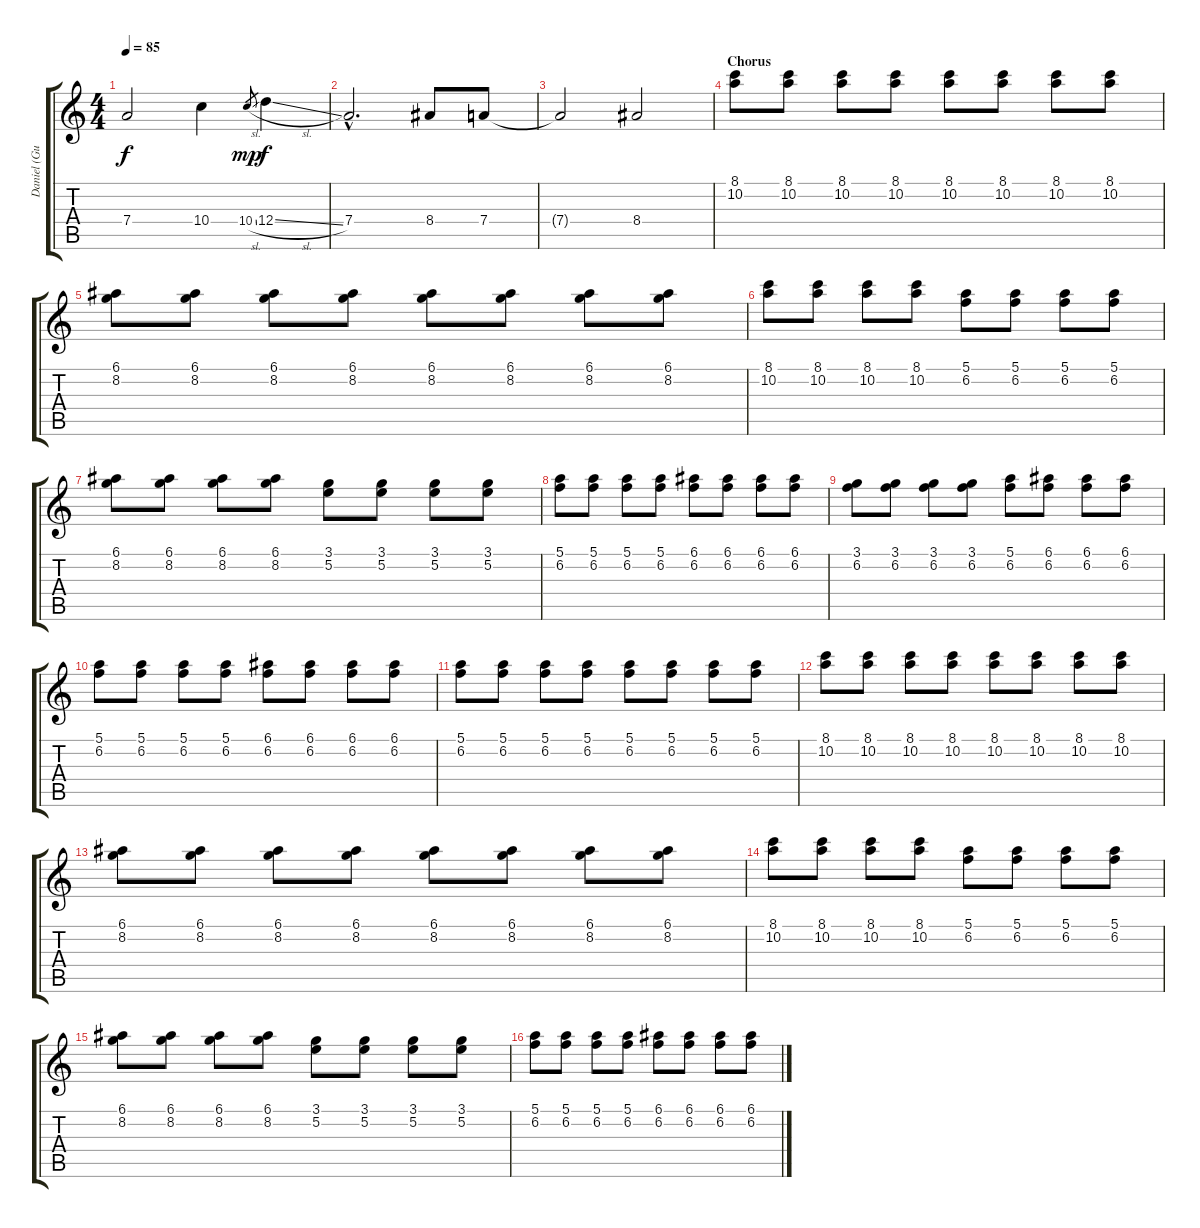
\track ("Daniel (Guitar)" "Daniel (Gu") {instrument overdrivenguitar}
\staff {score tabs}
\tuning (E4 B3 G3 D3 A2 E2) {hide}
\ts (4 4)
\tempo 85
\clef g2
\ks c
7.4{t}.2{dy f} 10.4.4 10.4{sl}.8{gr dy mp} 12.4{sl}.4{dy f} |
7.4{hac}.2{d} 8.4.8 7.4.8 |
7.4{t}.2 8.4.2 |
\section ("" "Chorus")
(8.1 10.2).8 (8.1 10.2).8 (8.1 10.2).8 (8.1 10.2).8 (8.1 10.2).8 (8.1 10.2).8 (8.1 10.2).8 (8.1 10.2).8 |
(6.1 8.2).8 (6.1 8.2).8 (6.1 8.2).8 (6.1 8.2).8 (6.1 8.2).8 (6.1 8.2).8 (6.1 8.2).8 (6.1 8.2).8 |
(8.1 10.2).8 (8.1 10.2).8 (8.1 10.2).8 (8.1 10.2).8 (5.1 6.2).8 (5.1 6.2).8 (5.1 6.2).8 (5.1 6.2).8 |
(6.1 8.2).8 (6.1 8.2).8 (6.1 8.2).8 (6.1 8.2).8 (3.1 5.2).8 (3.1 5.2).8 (3.1 5.2).8 (3.1 5.2).8 |
(5.1 6.2).8 (5.1 6.2).8 (5.1 6.2).8 (5.1 6.2).8 (6.1 6.2).8 (6.1 6.2).8 (6.1 6.2).8 (6.1 6.2).8 |
(3.1 6.2).8 (3.1 6.2).8 (3.1 6.2).8 (3.1 6.2).8 (5.1 6.2).8 (6.1 6.2).8 (6.1 6.2).8 (6.1 6.2).8 |
(5.1 6.2).8 (5.1 6.2).8 (5.1 6.2).8 (5.1 6.2).8 (6.1 6.2).8 (6.1 6.2).8 (6.1 6.2).8 (6.1 6.2).8 |
(5.1 6.2).8 (5.1 6.2).8 (5.1 6.2).8 (5.1 6.2).8 (5.1 6.2).8 (5.1 6.2).8 (5.1 6.2).8 (5.1 6.2).8 |
(8.1 10.2).8 (8.1 10.2).8 (8.1 10.2).8 (8.1 10.2).8 (8.1 10.2).8 (8.1 10.2).8 (8.1 10.2).8 (8.1 10.2).8 |
(6.1 8.2).8 (6.1 8.2).8 (6.1 8.2).8 (6.1 8.2).8 (6.1 8.2).8 (6.1 8.2).8 (6.1 8.2).8 (6.1 8.2).8 |
(8.1 10.2).8 (8.1 10.2).8 (8.1 10.2).8 (8.1 10.2).8 (5.1 6.2).8 (5.1 6.2).8 (5.1 6.2).8 (5.1 6.2).8 |
(6.1 8.2).8 (6.1 8.2).8 (6.1 8.2).8 (6.1 8.2).8 (3.1 5.2).8 (3.1 5.2).8 (3.1 5.2).8 (3.1 5.2).8 |
(5.1 6.2).8 (5.1 6.2).8 (5.1 6.2).8 (5.1 6.2).8 (6.1 6.2).8 (6.1 6.2).8 (6.1 6.2).8 (6.1 6.2).8
